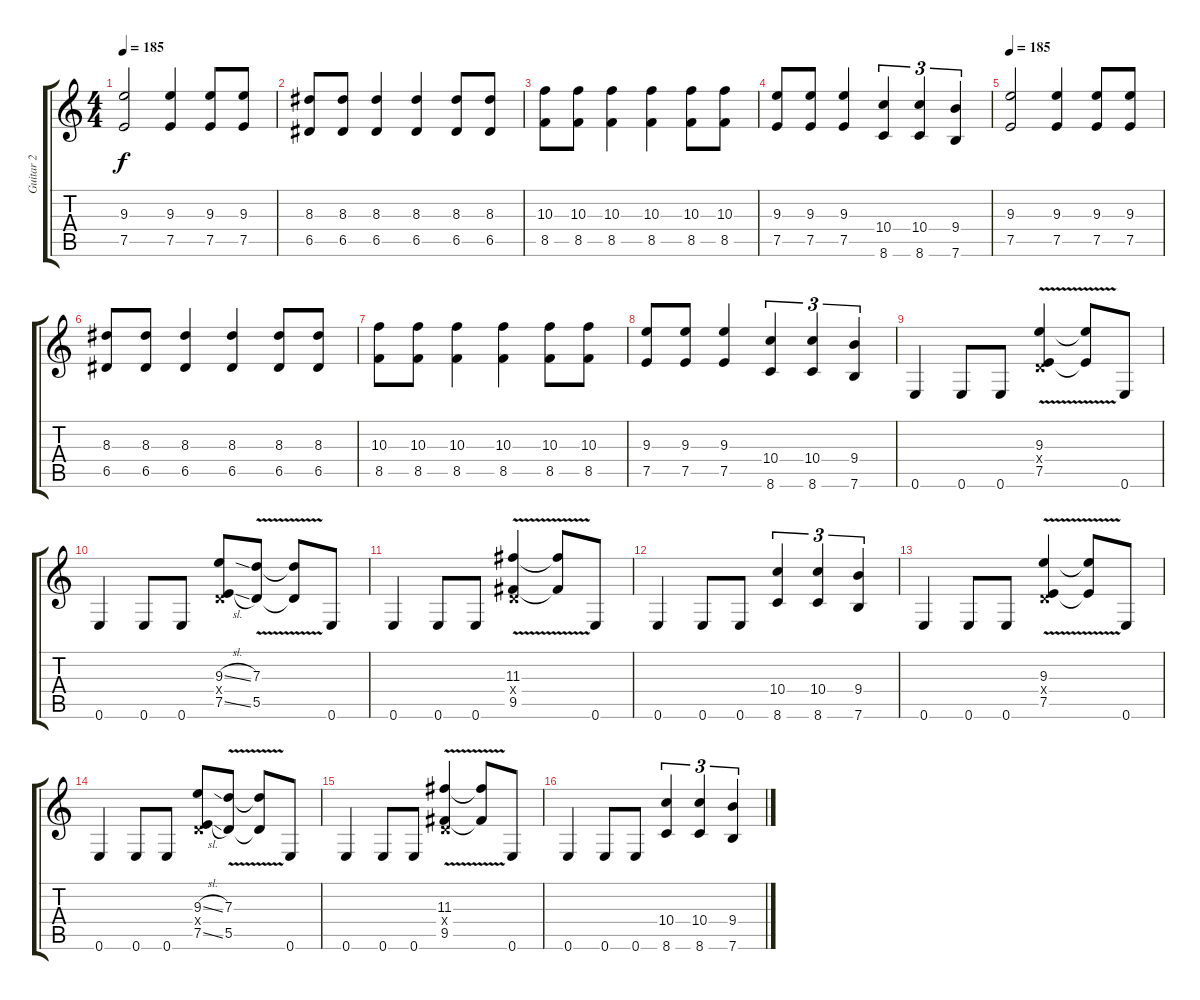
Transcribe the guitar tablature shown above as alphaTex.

\track ("Guitar 2" "Guitar 2") {instrument distortionguitar}
\staff {score tabs}
\tuning (E4 B3 G3 D3 A2 E2) {hide}
\ts (4 4)
\tempo 185
\clef g2
\ks c
(9.3 7.5).2{dy f} (9.3 7.5).4 (9.3 7.5).8 (9.3 7.5).8 |
(8.3 6.5).8 (8.3 6.5).8 (8.3 6.5).4 (8.3 6.5).4 (8.3 6.5).8 (8.3 6.5).8 |
(10.3 8.5).8 (10.3 8.5).8 (10.3 8.5).4 (10.3 8.5).4 (10.3 8.5).8 (10.3 8.5).8 |
(9.3 7.5).8 (9.3 7.5).8 (9.3 7.5).4 (10.4 8.6).4{tu (3 2)} (10.4 8.6).4{tu (3 2)} (9.4 7.6).4{tu (3 2)} |
\tempo 185
(9.3 7.5).2 (9.3 7.5).4 (9.3 7.5).8 (9.3 7.5).8 |
(8.3 6.5).8 (8.3 6.5).8 (8.3 6.5).4 (8.3 6.5).4 (8.3 6.5).8 (8.3 6.5).8 |
(10.3 8.5).8 (10.3 8.5).8 (10.3 8.5).4 (10.3 8.5).4 (10.3 8.5).8 (10.3 8.5).8 |
(9.3 7.5).8 (9.3 7.5).8 (9.3 7.5).4 (10.4 8.6).4{tu (3 2)} (10.4 8.6).4{tu (3 2)} (9.4 7.6).4{tu (3 2)} |
0.6.4 0.6.8 0.6.8 (9.3{v} 0.4{x} 7.5{v}).4 (9.3{t} 7.5{t}).8 0.6.8 |
0.6.4 0.6.8 0.6.8 (9.3{sl} 0.4{x} 7.5{sl}).8 (7.3{v} 5.5{v}).8 (7.3{t} 5.5{t}).8 0.6.8 |
0.6.4 0.6.8 0.6.8 (11.3{v} 0.4{x} 9.5{v}).4 (11.3{t} 9.5{t}).8 0.6.8 |
0.6.4 0.6.8 0.6.8 (10.4 8.6).4{tu (3 2)} (10.4 8.6).4{tu (3 2)} (9.4 7.6).4{tu (3 2)} |
0.6.4 0.6.8 0.6.8 (9.3{v} 0.4{x} 7.5{v}).4 (9.3{t} 7.5{t}).8 0.6.8 |
0.6.4 0.6.8 0.6.8 (9.3{sl} 0.4{x} 7.5{sl}).8 (7.3{v} 5.5{v}).8 (7.3{t} 5.5{t}).8 0.6.8 |
0.6.4 0.6.8 0.6.8 (11.3{v} 0.4{x} 9.5{v}).4 (11.3{t} 9.5{t}).8 0.6.8 |
0.6.4 0.6.8 0.6.8 (10.4 8.6).4{tu (3 2)} (10.4 8.6).4{tu (3 2)} (9.4 7.6).4{tu (3 2)}
